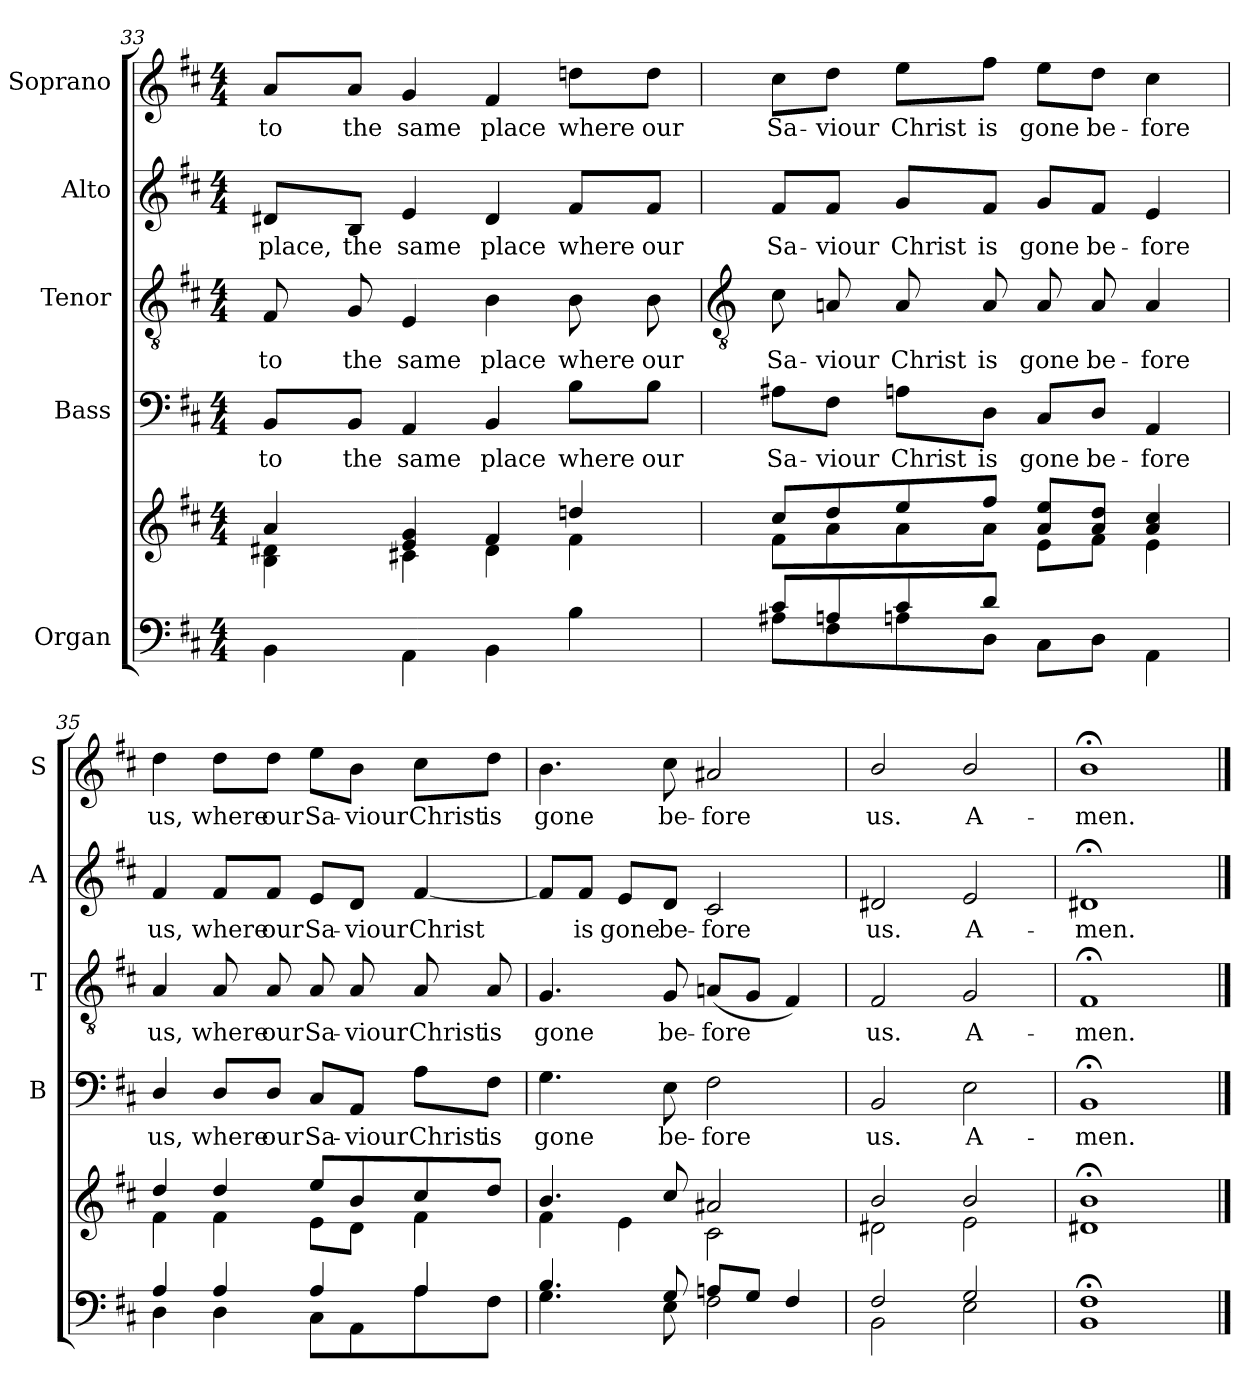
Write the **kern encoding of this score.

**kern	**kern	**kern	**text	**kern	**text	**kern	**text	**kern	**text
*part5	*part5	*part4	*part4	*part3	*part3	*part2	*part2	*part1	*part1
*staff6	*staff5	*staff4	*staff4	*staff3	*staff3	*staff2	*staff2	*staff1	*staff1
*I"Organ	*	*I"Bass	*	*I"Tenor	*	*I"Alto	*	*I"Soprano	*
*	*	*I'B	*	*I'T	*	*I'A	*	*I'S	*
*clefF4	*clefG2	*clefF4	*	*clefGv2	*	*clefG2	*	*clefG2	*
*k[f#c#]	*k[f#c#]	*k[f#c#]	*	*k[f#c#]	*	*k[f#c#]	*	*k[f#c#]	*
*D:	*D:	*D:	*	*D:	*	*D:	*	*D:	*
*M4/4	*M4/4	*M4/4	*	*M4/4	*	*M4/4	*	*M4/4	*
=33	=33	=33	=33	=33	=33	=33	=33	=33	=33
*^	*^	*	*	*	*	*	*	*	*
!	!	!	!	!	!LO:LY:b	!	!LO:LY:b	!	!LO:LY:b	!	!LO:LY:b
4BB\	2ryy	4a/	4B\ 4d#X\	8BB/L	-to	8F#	-to	8d#X/L	place,	8a/L	-to
!	!	!	!	!	!LO:LY:b	!	!LO:LY:b	!	!LO:LY:b	!	!LO:LY:b
.	.	.	.	8BB/J	the	8G	the	8B/J	the	8a/J	the
!	!	!	!	!	!LO:LY:b	!	!LO:LY:b	!	!LO:LY:b	!	!LO:LY:b
4AA\	.	4e/ 4g/	4c#X\	4AA	same	4E	same	4e	same	4g	same
!	!	!	!	!	!LO:LY:b	!	!LO:LY:b	!	!LO:LY:b	!	!LO:LY:b
4BB\	2ryy	4f#/	4d#\	4BB	place	4B	place	4d#	place	4f#	place
!	!	!	!	!	!LO:LY:b	!	!LO:LY:b	!	!LO:LY:b	!	!LO:LY:b
4B\	.	4ddn/	4f#\	8B\L	where	8B	where	8f#/L	where	8ddn\L	where
!	!	!	!	!	!LO:LY:b	!	!LO:LY:b	!	!LO:LY:b	!	!LO:LY:b
.	.	.	.	8B\J	our	8B	our	8f#/J	our	8dd\J	our
!!LO:LB:g=z
=34	=34	=34	=34	=34	=34	=34	=34	=34	=34	=34	=34
*	*	*	*	*	*	*clefGv2	*	*	*	*	*
!	!	!	!	!	!LO:LY:b	!	!LO:LY:b	!	!LO:LY:b	!	!LO:LY:b
8c#/L	8A#X\L	8cc#/L	8f#\L	8A#X\L	Sa-	8c#	Sa-	8f#/L	Sa-	8cc#\L	Sa-
!	!	!	!	!	!LO:LY:b	!	!LO:LY:b	!	!LO:LY:b	!	!LO:LY:b
8A/	8F#\	8dd/	8a\	8F#\J	-viour	8An	-viour	8f#/J	-viour	8dd\J	-viour
!	!	!	!	!	!LO:LY:b	!	!LO:LY:b	!	!LO:LY:b	!	!LO:LY:b
8c#/	8An\	8ee/	8a\	8An\L	Christ	8A	Christ	8g/L	Christ	8ee\L	Christ
!	!	!	!	!	!LO:LY:b	!	!LO:LY:b	!	!LO:LY:b	!	!LO:LY:b
8d/J	8D\J	8ff#/J	8a\J	8D\J	is	8A	is	8f#/J	is	8ff#\J	is
!	!	!	!	!	!LO:LY:b	!	!LO:LY:b	!	!LO:LY:b	!	!LO:LY:b
8C#\L	2ryy	8a/ 8ee/L	8e\L	8C#/L	gone	8A	gone	8g/L	gone	8ee\L	gone
!	!	!	!	!	!LO:LY:b	!	!LO:LY:b	!	!LO:LY:b	!	!LO:LY:b
8D\J	.	8a/ 8dd/J	8f#\J	8D/J	be-	8A	be-	8f#/J	be-	8dd\J	be-
!	!	!	!	!	!LO:LY:b	!	!LO:LY:b	!	!LO:LY:b	!	!LO:LY:b
4AA\	.	4a/ 4cc#/	4e\	4AA	-fore	4A	-fore	4e	-fore	4cc#	-fore
=35	=35	=35	=35	=35	=35	=35	=35	=35	=35	=35	=35
!	!	!	!	!	!LO:LY:b	!	!LO:LY:b	!	!LO:LY:b	!	!LO:LY:b
4A/	4D\	4dd/	4f#\	4D/	us,	4A	us,	4f#	us,	4dd	us,
!	!	!	!	!	!LO:LY:b	!	!LO:LY:b	!	!LO:LY:b	!	!LO:LY:b
4A/	4D\	4dd/	4f#\	8D/L	where	8A	where	8f#/L	where	8dd\L	where
!	!	!	!	!	!LO:LY:b	!	!LO:LY:b	!	!LO:LY:b	!	!LO:LY:b
.	.	.	.	8D/J	our	8A	our	8f#/J	our	8dd\J	our
!	!	!	!	!	!LO:LY:b	!	!LO:LY:b	!	!LO:LY:b	!	!LO:LY:b
4A/	8C#\L	8ee/L	8e\L	8C#/L	Sa-	8A	Sa-	8e/L	Sa-	8ee\L	Sa-
!	!	!	!	!	!LO:LY:b	!	!LO:LY:b	!	!LO:LY:b	!	!LO:LY:b
.	8AA\	8b/	8d\J	8AA/J	-viour	8A	-viour	8d/J	-viour	8b\J	-viour
!	!	!	!	!	!LO:LY:b	!	!LO:LY:b	!	!LO:LY:b	!	!LO:LY:b
4A/	8A\	8cc#/	4f#\	8A\L	Christ	8A	Christ	[4f#	Christ	8cc#\L	Christ
!	!	!	!	!	!LO:LY:b	!	!LO:LY:b	!	!	!	!LO:LY:b
.	8F#\J	8dd/J	.	8F#\J	is	8A	is	.	.	8dd\J	is
=36	=36	=36	=36	=36	=36	=36	=36	=36	=36	=36	=36
!	!	!	!	!	!LO:LY:b	!	!LO:LY:b	!	!	!	!LO:LY:b
4.B/	4.G\	4.b/	4f#\	4.G	gone	4.G	gone	8f#/L]	.	4.b	gone
!	!	!	!	!	!	!	!	!	!LO:LY:b	!	!
.	.	.	.	.	.	.	.	8f#/J	is	.	.
!	!	!	!	!	!	!	!	!	!LO:LY:b	!	!
.	.	.	4e\	.	.	.	.	8e/L	gone	.	.
!	!	!	!	!	!LO:LY:b	!	!LO:LY:b	!	!LO:LY:b	!	!LO:LY:b
8G/	8E\	8cc#/	.	8E	be-	8G	be-	8d/J	be-	8cc#	be-
!	!	!	!	!	!LO:LY:b	!	!LO:LY:b	!	!LO:LY:b	!	!LO:LY:b
8An/L	2F#\	2a#X/	2c#\	2F#	-fore	(<8AnL	-fore	2c#	-fore	2a#X	-fore
8G/J	.	.	.	.	.	8GJ	.	.	.	.	.
4F#/	.	.	.	.	.	4F#)	.	.	.	.	.
=37	=37	=37	=37	=37	=37	=37	=37	=37	=37	=37	=37
!	!	!	!	!	!LO:LY:b	!	!LO:LY:b	!	!LO:LY:b	!	!LO:LY:b
2F#/	2BB\	2b/	2d#X\	2BB	us.	2F#	us.	2d#X	us.	2b/	us.
!	!	!	!	!	!LO:LY:b	!	!LO:LY:b	!	!LO:LY:b	!	!LO:LY:b
2G/	2E\	2b/	2e\	2E	A-	2G	A-	2e	A-	2b/	A-
=38	=38	=38	=38	=38	=38	=38	=38	=38	=38	=38	=38
!	!	!	!	!	!LO:LY:b	!	!LO:LY:b	!	!LO:LY:b	!	!LO:LY:b
1F#;</	1BB\	1b;</	1d#X\	1BB;<	-men.	1F#;<	-men.	1d#X;<	-men.	1b;<	-men.
*v	*v	*	*	*	*	*	*	*	*	*	*
*	*v	*v	*	*	*	*	*	*	*	*
==	==	==	==	==	==	==	==	==	==
*-	*-	*-	*-	*-	*-	*-	*-	*-	*-
